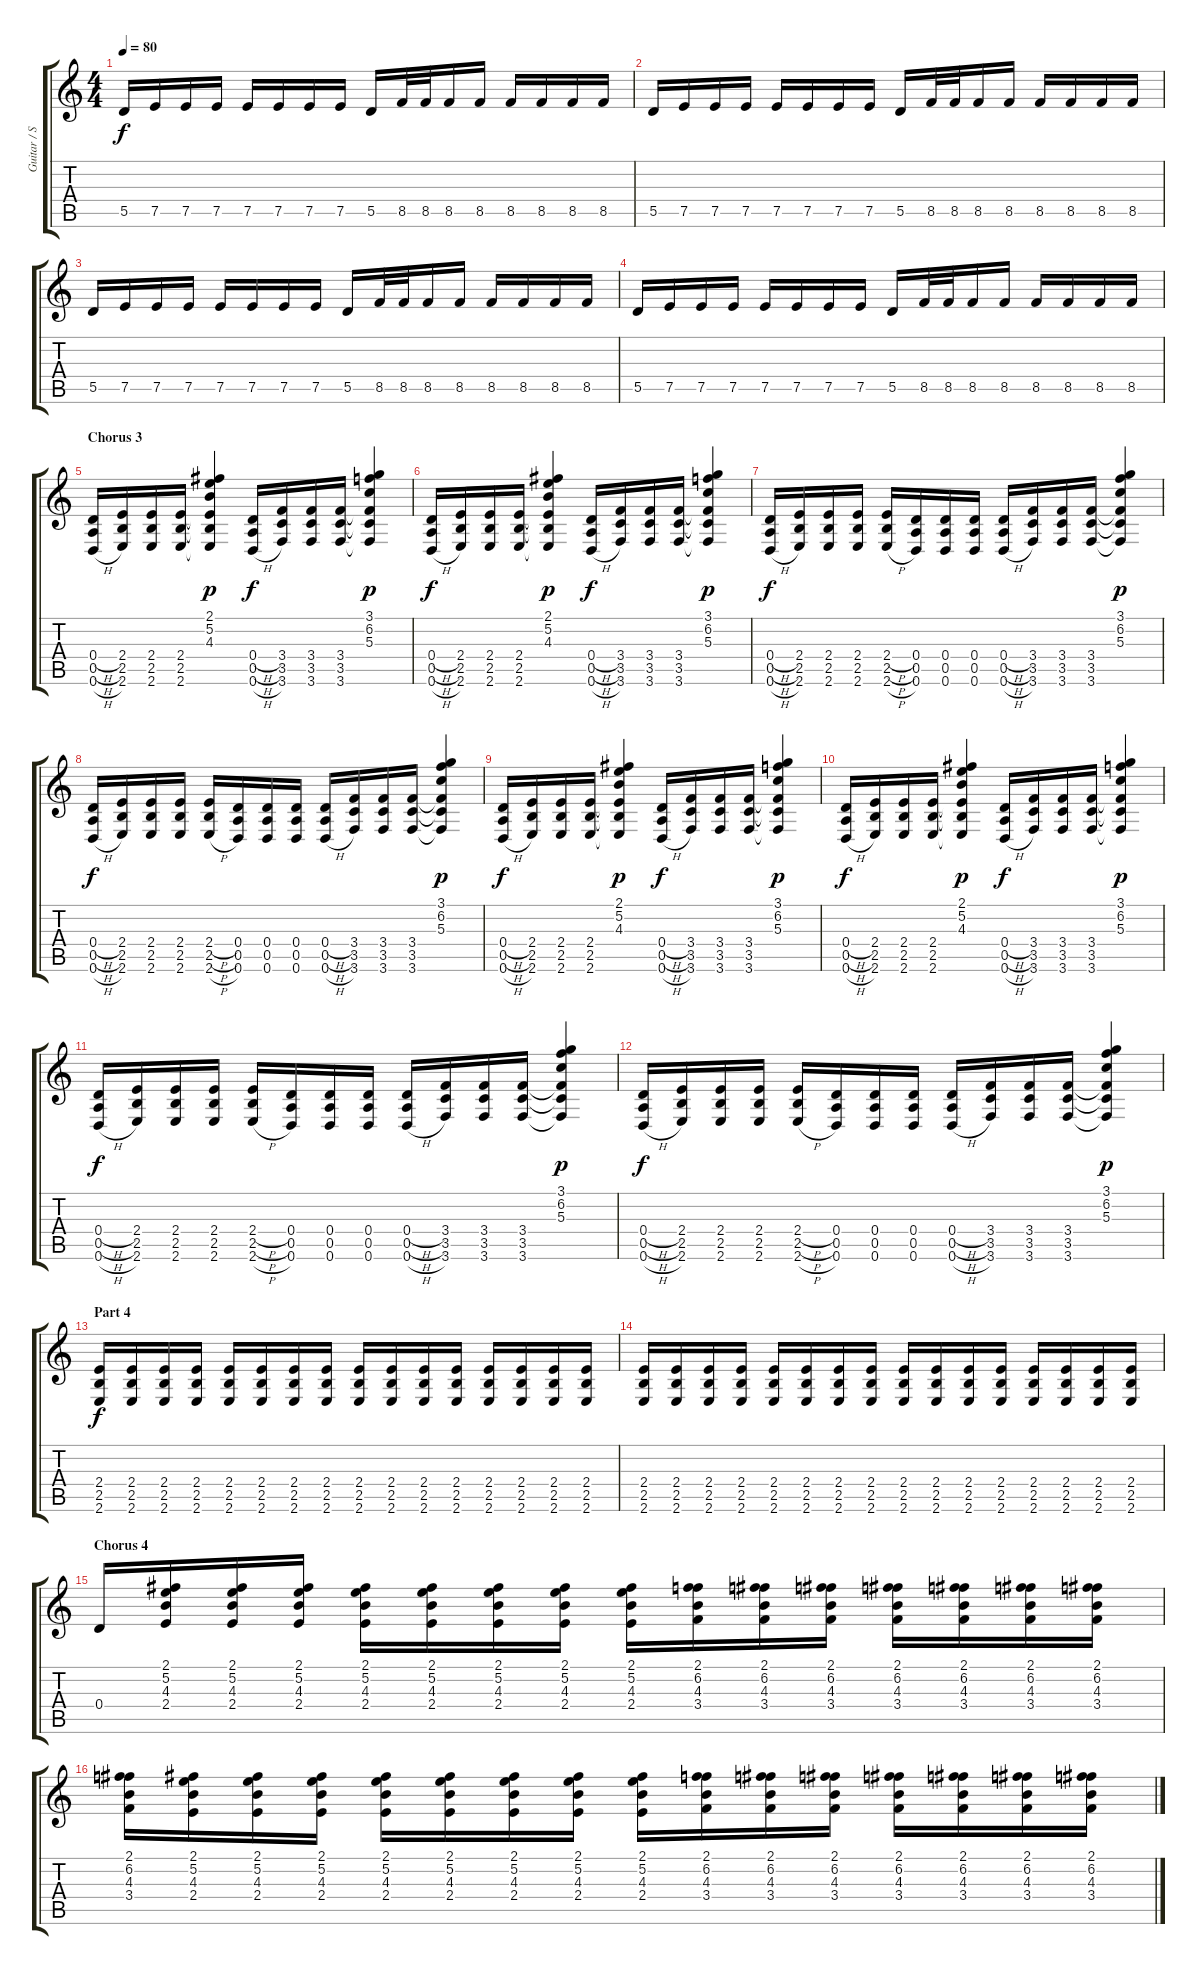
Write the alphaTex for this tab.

\track ("Guitar / Stef Carpenter" "Guitar / S") {instrument electricguitarmuted}
\staff {score tabs}
\tuning (E4 B3 G3 D3 A2 D2) {hide}
\ts (4 4)
\tempo 80
\clef g2
\ks c
5.5.16{dy f instrument electricguitarmuted} 7.5.16 7.5.16 7.5.16 7.5.16 7.5.16 7.5.16 7.5.16 5.5.16 8.5.32 8.5.32 8.5.16 8.5.16 8.5.16 8.5.16 8.5.16 8.5.16 |
5.5.16 7.5.16 7.5.16 7.5.16 7.5.16 7.5.16 7.5.16 7.5.16 5.5.16 8.5.32 8.5.32 8.5.16 8.5.16 8.5.16 8.5.16 8.5.16 8.5.16 |
5.5.16 7.5.16 7.5.16 7.5.16 7.5.16 7.5.16 7.5.16 7.5.16 5.5.16 8.5.32 8.5.32 8.5.16 8.5.16 8.5.16 8.5.16 8.5.16 8.5.16 |
5.5.16 7.5.16 7.5.16 7.5.16 7.5.16 7.5.16 7.5.16 7.5.16 5.5.16 8.5.32 8.5.32 8.5.16 8.5.16 8.5.16 8.5.16 8.5.16 8.5.16 |
\section ("" "Chorus 3")
(0.4{h} 0.5{h} 0.6{h}).16{instrument distortionguitar} (2.4 2.5 2.6).16 (2.4 2.5 2.6).16 (2.4 2.5 2.6).16 (2.1 5.2 4.3 2.4{t} 2.5{t} 2.6{t}).4{dy p} (0.4{h} 0.5{h} 0.6{h}).16{dy f} (3.4 3.5 3.6).16 (3.4 3.5 3.6).16 (3.4 3.5 3.6).16 (3.1 6.2 5.3 3.4{t} 3.5{t} 3.6{t}).4{dy p} |
(0.4{h} 0.5{h} 0.6{h}).16{dy f} (2.4 2.5 2.6).16 (2.4 2.5 2.6).16 (2.4 2.5 2.6).16 (2.1 5.2 4.3 2.4{t} 2.5{t} 2.6{t}).4{dy p} (0.4{h} 0.5{h} 0.6{h}).16{dy f} (3.4 3.5 3.6).16 (3.4 3.5 3.6).16 (3.4 3.5 3.6).16 (3.1 6.2 5.3 3.4{t} 3.5{t} 3.6{t}).4{dy p} |
(0.4{h} 0.5{h} 0.6{h}).16{dy f} (2.4 2.5 2.6).16 (2.4 2.5 2.6).16 (2.4 2.5 2.6).16 (2.4{h} 2.5{h} 2.6{h}).16 (0.4 0.5 0.6).16 (0.4 0.5 0.6).16 (0.4 0.5 0.6).16 (0.4{h} 0.5{h} 0.6{h}).16 (3.4 3.5 3.6).16 (3.4 3.5 3.6).16 (3.4 3.5 3.6).16 (3.1 6.2 5.3 3.4{t} 3.5{t} 3.6{t}).4{dy p} |
(0.4{h} 0.5{h} 0.6{h}).16{dy f} (2.4 2.5 2.6).16 (2.4 2.5 2.6).16 (2.4 2.5 2.6).16 (2.4{h} 2.5{h} 2.6{h}).16 (0.4 0.5 0.6).16 (0.4 0.5 0.6).16 (0.4 0.5 0.6).16 (0.4{h} 0.5{h} 0.6{h}).16 (3.4 3.5 3.6).16 (3.4 3.5 3.6).16 (3.4 3.5 3.6).16 (3.1 6.2 5.3 3.4{t} 3.5{t} 3.6{t}).4{dy p} |
(0.4{h} 0.5{h} 0.6{h}).16{dy f instrument distortionguitar} (2.4 2.5 2.6).16 (2.4 2.5 2.6).16 (2.4 2.5 2.6).16 (2.1 5.2 4.3 2.4{t} 2.5{t} 2.6{t}).4{dy p} (0.4{h} 0.5{h} 0.6{h}).16{dy f} (3.4 3.5 3.6).16 (3.4 3.5 3.6).16 (3.4 3.5 3.6).16 (3.1 6.2 5.3 3.4{t} 3.5{t} 3.6{t}).4{dy p} |
(0.4{h} 0.5{h} 0.6{h}).16{dy f} (2.4 2.5 2.6).16 (2.4 2.5 2.6).16 (2.4 2.5 2.6).16 (2.1 5.2 4.3 2.4{t} 2.5{t} 2.6{t}).4{dy p} (0.4{h} 0.5{h} 0.6{h}).16{dy f} (3.4 3.5 3.6).16 (3.4 3.5 3.6).16 (3.4 3.5 3.6).16 (3.1 6.2 5.3 3.4{t} 3.5{t} 3.6{t}).4{dy p} |
(0.4{h} 0.5{h} 0.6{h}).16{dy f} (2.4 2.5 2.6).16 (2.4 2.5 2.6).16 (2.4 2.5 2.6).16 (2.4{h} 2.5{h} 2.6{h}).16 (0.4 0.5 0.6).16 (0.4 0.5 0.6).16 (0.4 0.5 0.6).16 (0.4{h} 0.5{h} 0.6{h}).16 (3.4 3.5 3.6).16 (3.4 3.5 3.6).16 (3.4 3.5 3.6).16 (3.1 6.2 5.3 3.4{t} 3.5{t} 3.6{t}).4{dy p} |
(0.4{h} 0.5{h} 0.6{h}).16{dy f} (2.4 2.5 2.6).16 (2.4 2.5 2.6).16 (2.4 2.5 2.6).16 (2.4{h} 2.5{h} 2.6{h}).16 (0.4 0.5 0.6).16 (0.4 0.5 0.6).16 (0.4 0.5 0.6).16 (0.4{h} 0.5{h} 0.6{h}).16 (3.4 3.5 3.6).16 (3.4 3.5 3.6).16 (3.4 3.5 3.6).16 (3.1 6.2 5.3 3.4{t} 3.5{t} 3.6{t}).4{dy p} |
\section ("" "Part 4")
(2.4 2.5 2.6).16{dy f instrument distortionguitar} (2.4 2.5 2.6).16 (2.4 2.5 2.6).16 (2.4 2.5 2.6).16 (2.4 2.5 2.6).16 (2.4 2.5 2.6).16 (2.4 2.5 2.6).16 (2.4 2.5 2.6).16 (2.4 2.5 2.6).16 (2.4 2.5 2.6).16 (2.4 2.5 2.6).16 (2.4 2.5 2.6).16 (2.4 2.5 2.6).16 (2.4 2.5 2.6).16 (2.4 2.5 2.6).16 (2.4 2.5 2.6).16 |
(2.4 2.5 2.6).16 (2.4 2.5 2.6).16 (2.4 2.5 2.6).16 (2.4 2.5 2.6).16 (2.4 2.5 2.6).16 (2.4 2.5 2.6).16 (2.4 2.5 2.6).16 (2.4 2.5 2.6).16 (2.4 2.5 2.6).16 (2.4 2.5 2.6).16 (2.4 2.5 2.6).16 (2.4 2.5 2.6).16 (2.4 2.5 2.6).16 (2.4 2.5 2.6).16 (2.4 2.5 2.6).16 (2.4 2.5 2.6).16 |
\section ("" "Chorus 4")
0.4.16{volume 12 instrument distortionguitar} (2.1 5.2 4.3 2.4).16 (2.1 5.2 4.3 2.4).16 (2.1 5.2 4.3 2.4).16 (2.1 5.2 4.3 2.4).16 (2.1 5.2 4.3 2.4).16 (2.1 5.2 4.3 2.4).16 (2.1 5.2 4.3 2.4).16 (2.1 5.2 4.3 2.4).16 (2.1 6.2 4.3 3.4).16 (2.1 6.2 4.3 3.4).16 (2.1 6.2 4.3 3.4).16 (2.1 6.2 4.3 3.4).16 (2.1 6.2 4.3 3.4).16 (2.1 6.2 4.3 3.4).16 (2.1 6.2 4.3 3.4).16 |
(2.1 6.2 4.3 3.4).16 (2.1 5.2 4.3 2.4).16 (2.1 5.2 4.3 2.4).16 (2.1 5.2 4.3 2.4).16 (2.1 5.2 4.3 2.4).16 (2.1 5.2 4.3 2.4).16 (2.1 5.2 4.3 2.4).16 (2.1 5.2 4.3 2.4).16 (2.1 5.2 4.3 2.4).16 (2.1 6.2 4.3 3.4).16 (2.1 6.2 4.3 3.4).16 (2.1 6.2 4.3 3.4).16 (2.1 6.2 4.3 3.4).16 (2.1 6.2 4.3 3.4).16 (2.1 6.2 4.3 3.4).16 (2.1 6.2 4.3 3.4).16
